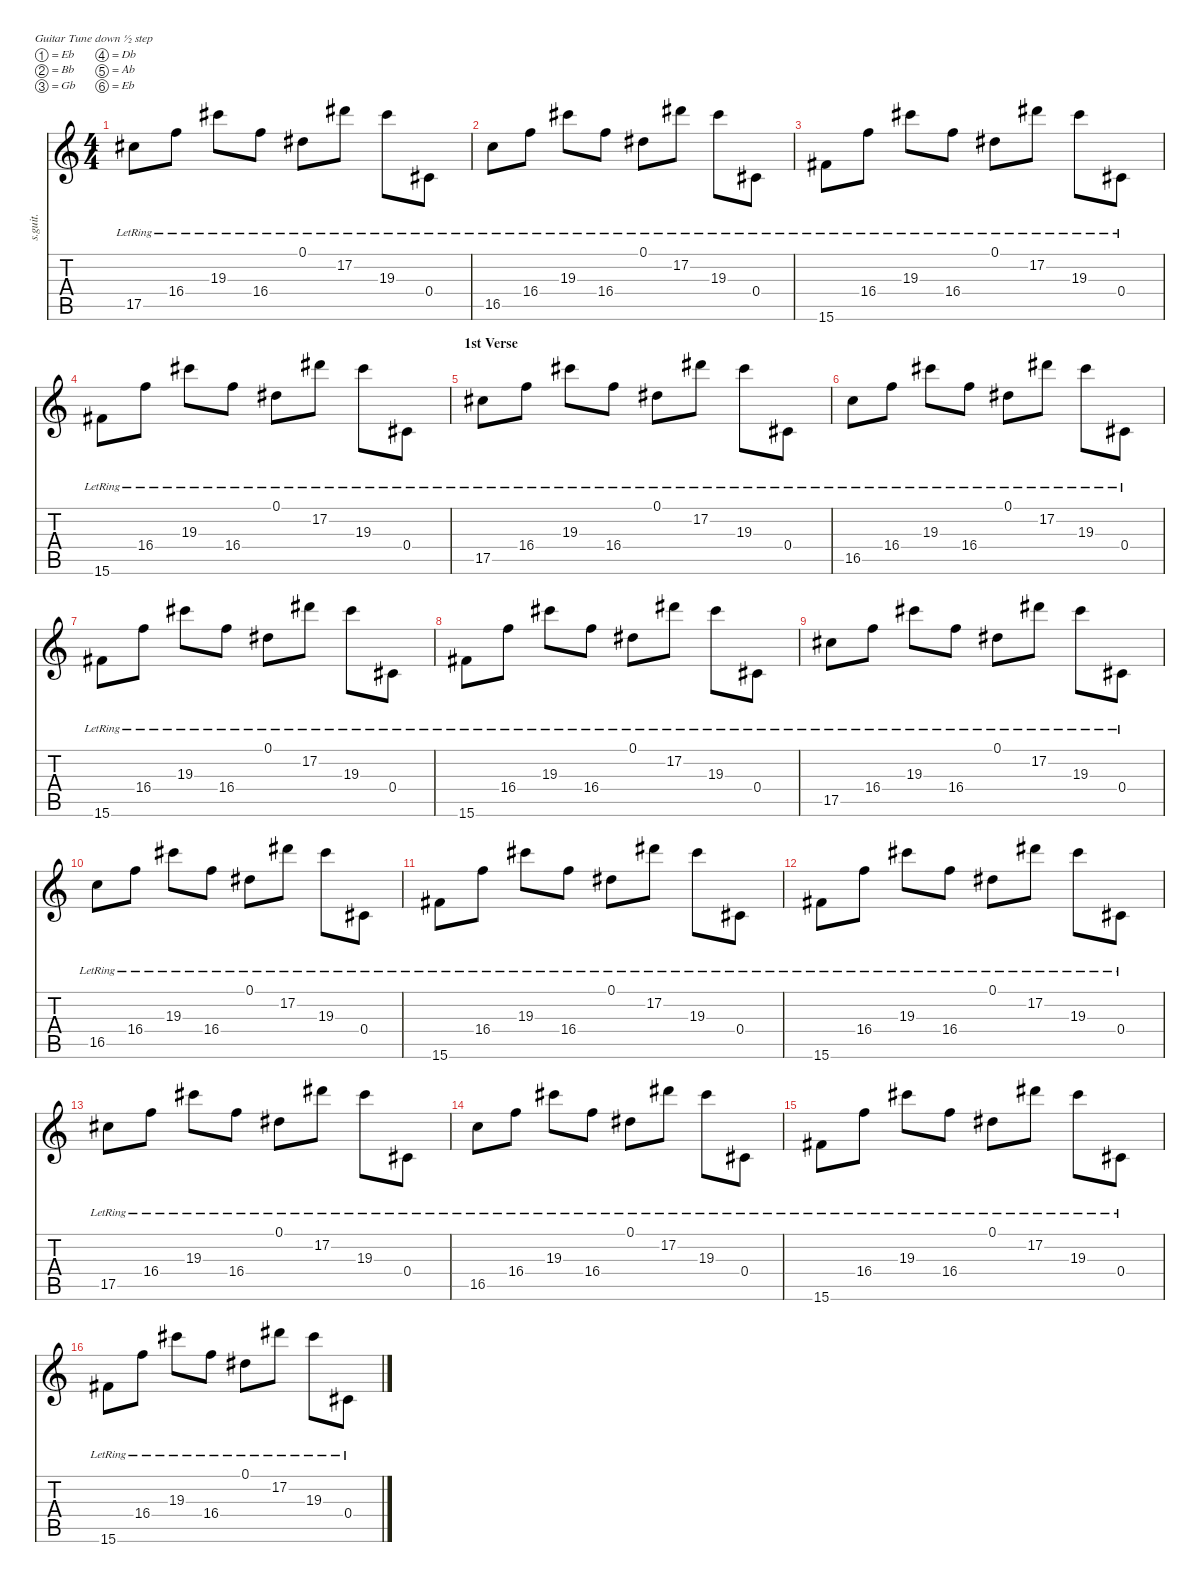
\defaultSystemsLayout 4
\hideDynamics
\bracketExtendMode nobrackets
\track ("Dave Keuning - Lead Guitar (Left)" "s.guit.") {instrument electricguitarjazz}
\staff {score tabs}
\tuning (Eb4 Bb3 Gb3 Db3 Ab2 Eb2)
\ts (4 4)
\beaming (8 2 2 2 2)
\tempo (148 hide)
\clef g2
\ks c
17.5{lr acc #}.8{lyrics (0 "") lyrics (1 "") lyrics (2 "") lyrics (3 "") lyrics (4 "") dy f instrument electricguitarjazz} 16.4{lr}.8{lyrics (0 "") lyrics (1 "") lyrics (2 "") lyrics (3 "") lyrics (4 "")} 19.3{lr acc #}.8{lyrics (0 "") lyrics (1 "") lyrics (2 "") lyrics (3 "") lyrics (4 "")} 16.4{lr}.8{lyrics (0 "") lyrics (1 "") lyrics (2 "") lyrics (3 "") lyrics (4 "")} 0.1{lr acc #}.8{lyrics (0 "") lyrics (1 "") lyrics (2 "") lyrics (3 "") lyrics (4 "")} 17.2{lr acc #}.8{lyrics (0 "") lyrics (1 "") lyrics (2 "") lyrics (3 "") lyrics (4 "")} 19.3{lr acc #}.8{lyrics (0 "") lyrics (1 "") lyrics (2 "") lyrics (3 "") lyrics (4 "")} 0.4{lr acc #}.8{lyrics (0 "") lyrics (1 "") lyrics (2 "") lyrics (3 "") lyrics (4 "")} |
16.5{lr}.8{lyrics (0 "") lyrics (1 "") lyrics (2 "") lyrics (3 "") lyrics (4 "")} 16.4{lr}.8{lyrics (0 "") lyrics (1 "") lyrics (2 "") lyrics (3 "") lyrics (4 "")} 19.3{lr acc #}.8{lyrics (0 "") lyrics (1 "") lyrics (2 "") lyrics (3 "") lyrics (4 "")} 16.4{lr}.8{lyrics (0 "") lyrics (1 "") lyrics (2 "") lyrics (3 "") lyrics (4 "")} 0.1{lr acc #}.8{lyrics (0 "") lyrics (1 "") lyrics (2 "") lyrics (3 "") lyrics (4 "")} 17.2{lr acc #}.8{lyrics (0 "") lyrics (1 "") lyrics (2 "") lyrics (3 "") lyrics (4 "")} 19.3{lr acc #}.8{lyrics (0 "") lyrics (1 "") lyrics (2 "") lyrics (3 "") lyrics (4 "")} 0.4{lr acc #}.8{lyrics (0 "") lyrics (1 "") lyrics (2 "") lyrics (3 "") lyrics (4 "")} |
15.6{lr acc #}.8{lyrics (0 "") lyrics (1 "") lyrics (2 "") lyrics (3 "") lyrics (4 "")} 16.4{lr}.8{lyrics (0 "") lyrics (1 "") lyrics (2 "") lyrics (3 "") lyrics (4 "")} 19.3{lr acc #}.8{lyrics (0 "") lyrics (1 "") lyrics (2 "") lyrics (3 "") lyrics (4 "")} 16.4{lr}.8{lyrics (0 "") lyrics (1 "") lyrics (2 "") lyrics (3 "") lyrics (4 "")} 0.1{lr acc #}.8{lyrics (0 "") lyrics (1 "") lyrics (2 "") lyrics (3 "") lyrics (4 "")} 17.2{lr acc #}.8{lyrics (0 "") lyrics (1 "") lyrics (2 "") lyrics (3 "") lyrics (4 "")} 19.3{lr acc #}.8{lyrics (0 "") lyrics (1 "") lyrics (2 "") lyrics (3 "") lyrics (4 "")} 0.4{lr acc #}.8{lyrics (0 "") lyrics (1 "") lyrics (2 "") lyrics (3 "") lyrics (4 "")} |
15.6{lr acc #}.8{lyrics (0 "") lyrics (1 "") lyrics (2 "") lyrics (3 "") lyrics (4 "")} 16.4{lr}.8{lyrics (0 "") lyrics (1 "") lyrics (2 "") lyrics (3 "") lyrics (4 "")} 19.3{lr acc #}.8{lyrics (0 "") lyrics (1 "") lyrics (2 "") lyrics (3 "") lyrics (4 "")} 16.4{lr}.8{lyrics (0 "") lyrics (1 "") lyrics (2 "") lyrics (3 "") lyrics (4 "")} 0.1{lr acc #}.8{lyrics (0 "") lyrics (1 "") lyrics (2 "") lyrics (3 "") lyrics (4 "")} 17.2{lr acc #}.8{lyrics (0 "") lyrics (1 "") lyrics (2 "") lyrics (3 "") lyrics (4 "")} 19.3{lr acc #}.8{lyrics (0 "") lyrics (1 "") lyrics (2 "") lyrics (3 "") lyrics (4 "")} 0.4{lr acc #}.8{lyrics (0 "") lyrics (1 "") lyrics (2 "") lyrics (3 "") lyrics (4 "")} |
\section ("" "1st Verse")
17.5{lr acc #}.8{lyrics (0 "") lyrics (1 "") lyrics (2 "") lyrics (3 "") lyrics (4 "")} 16.4{lr}.8{lyrics (0 "") lyrics (1 "") lyrics (2 "") lyrics (3 "") lyrics (4 "")} 19.3{lr acc #}.8{lyrics (0 "") lyrics (1 "") lyrics (2 "") lyrics (3 "") lyrics (4 "")} 16.4{lr}.8{lyrics (0 "") lyrics (1 "") lyrics (2 "") lyrics (3 "") lyrics (4 "")} 0.1{lr acc #}.8{lyrics (0 "") lyrics (1 "") lyrics (2 "") lyrics (3 "") lyrics (4 "")} 17.2{lr acc #}.8{lyrics (0 "") lyrics (1 "") lyrics (2 "") lyrics (3 "") lyrics (4 "")} 19.3{lr acc #}.8{lyrics (0 "") lyrics (1 "") lyrics (2 "") lyrics (3 "") lyrics (4 "")} 0.4{lr acc #}.8{lyrics (0 "") lyrics (1 "") lyrics (2 "") lyrics (3 "") lyrics (4 "")} |
16.5{lr}.8{lyrics (0 "") lyrics (1 "") lyrics (2 "") lyrics (3 "") lyrics (4 "")} 16.4{lr}.8{lyrics (0 "") lyrics (1 "") lyrics (2 "") lyrics (3 "") lyrics (4 "")} 19.3{lr acc #}.8{lyrics (0 "") lyrics (1 "") lyrics (2 "") lyrics (3 "") lyrics (4 "")} 16.4{lr}.8{lyrics (0 "") lyrics (1 "") lyrics (2 "") lyrics (3 "") lyrics (4 "")} 0.1{lr acc #}.8{lyrics (0 "") lyrics (1 "") lyrics (2 "") lyrics (3 "") lyrics (4 "")} 17.2{lr acc #}.8{lyrics (0 "") lyrics (1 "") lyrics (2 "") lyrics (3 "") lyrics (4 "")} 19.3{lr acc #}.8{lyrics (0 "") lyrics (1 "") lyrics (2 "") lyrics (3 "") lyrics (4 "")} 0.4{lr acc #}.8{lyrics (0 "") lyrics (1 "") lyrics (2 "") lyrics (3 "") lyrics (4 "")} |
15.6{lr acc #}.8{lyrics (0 "") lyrics (1 "") lyrics (2 "") lyrics (3 "") lyrics (4 "")} 16.4{lr}.8{lyrics (0 "") lyrics (1 "") lyrics (2 "") lyrics (3 "") lyrics (4 "")} 19.3{lr acc #}.8{lyrics (0 "") lyrics (1 "") lyrics (2 "") lyrics (3 "") lyrics (4 "")} 16.4{lr}.8{lyrics (0 "") lyrics (1 "") lyrics (2 "") lyrics (3 "") lyrics (4 "")} 0.1{lr acc #}.8{lyrics (0 "") lyrics (1 "") lyrics (2 "") lyrics (3 "") lyrics (4 "")} 17.2{lr acc #}.8{lyrics (0 "") lyrics (1 "") lyrics (2 "") lyrics (3 "") lyrics (4 "")} 19.3{lr acc #}.8{lyrics (0 "") lyrics (1 "") lyrics (2 "") lyrics (3 "") lyrics (4 "")} 0.4{lr acc #}.8{lyrics (0 "") lyrics (1 "") lyrics (2 "") lyrics (3 "") lyrics (4 "")} |
15.6{lr acc #}.8{lyrics (0 "") lyrics (1 "") lyrics (2 "") lyrics (3 "") lyrics (4 "")} 16.4{lr}.8{lyrics (0 "") lyrics (1 "") lyrics (2 "") lyrics (3 "") lyrics (4 "")} 19.3{lr acc #}.8{lyrics (0 "") lyrics (1 "") lyrics (2 "") lyrics (3 "") lyrics (4 "")} 16.4{lr}.8{lyrics (0 "") lyrics (1 "") lyrics (2 "") lyrics (3 "") lyrics (4 "")} 0.1{lr acc #}.8{lyrics (0 "") lyrics (1 "") lyrics (2 "") lyrics (3 "") lyrics (4 "")} 17.2{lr acc #}.8{lyrics (0 "") lyrics (1 "") lyrics (2 "") lyrics (3 "") lyrics (4 "")} 19.3{lr acc #}.8{lyrics (0 "") lyrics (1 "") lyrics (2 "") lyrics (3 "") lyrics (4 "")} 0.4{lr acc #}.8{lyrics (0 "") lyrics (1 "") lyrics (2 "") lyrics (3 "") lyrics (4 "")} |
17.5{lr acc #}.8{lyrics (0 "") lyrics (1 "") lyrics (2 "") lyrics (3 "") lyrics (4 "")} 16.4{lr}.8{lyrics (0 "") lyrics (1 "") lyrics (2 "") lyrics (3 "") lyrics (4 "")} 19.3{lr acc #}.8{lyrics (0 "") lyrics (1 "") lyrics (2 "") lyrics (3 "") lyrics (4 "")} 16.4{lr}.8{lyrics (0 "") lyrics (1 "") lyrics (2 "") lyrics (3 "") lyrics (4 "")} 0.1{lr acc #}.8{lyrics (0 "") lyrics (1 "") lyrics (2 "") lyrics (3 "") lyrics (4 "")} 17.2{lr acc #}.8{lyrics (0 "") lyrics (1 "") lyrics (2 "") lyrics (3 "") lyrics (4 "")} 19.3{lr acc #}.8{lyrics (0 "") lyrics (1 "") lyrics (2 "") lyrics (3 "") lyrics (4 "")} 0.4{lr acc #}.8{lyrics (0 "") lyrics (1 "") lyrics (2 "") lyrics (3 "") lyrics (4 "")} |
16.5{lr}.8{lyrics (0 "") lyrics (1 "") lyrics (2 "") lyrics (3 "") lyrics (4 "")} 16.4{lr}.8{lyrics (0 "") lyrics (1 "") lyrics (2 "") lyrics (3 "") lyrics (4 "")} 19.3{lr acc #}.8{lyrics (0 "") lyrics (1 "") lyrics (2 "") lyrics (3 "") lyrics (4 "")} 16.4{lr}.8{lyrics (0 "") lyrics (1 "") lyrics (2 "") lyrics (3 "") lyrics (4 "")} 0.1{lr acc #}.8{lyrics (0 "") lyrics (1 "") lyrics (2 "") lyrics (3 "") lyrics (4 "")} 17.2{lr acc #}.8{lyrics (0 "") lyrics (1 "") lyrics (2 "") lyrics (3 "") lyrics (4 "")} 19.3{lr acc #}.8{lyrics (0 "") lyrics (1 "") lyrics (2 "") lyrics (3 "") lyrics (4 "")} 0.4{lr acc #}.8{lyrics (0 "") lyrics (1 "") lyrics (2 "") lyrics (3 "") lyrics (4 "")} |
15.6{lr acc #}.8{lyrics (0 "") lyrics (1 "") lyrics (2 "") lyrics (3 "") lyrics (4 "")} 16.4{lr}.8{lyrics (0 "") lyrics (1 "") lyrics (2 "") lyrics (3 "") lyrics (4 "")} 19.3{lr acc #}.8{lyrics (0 "") lyrics (1 "") lyrics (2 "") lyrics (3 "") lyrics (4 "")} 16.4{lr}.8{lyrics (0 "") lyrics (1 "") lyrics (2 "") lyrics (3 "") lyrics (4 "")} 0.1{lr acc #}.8{lyrics (0 "") lyrics (1 "") lyrics (2 "") lyrics (3 "") lyrics (4 "")} 17.2{lr acc #}.8{lyrics (0 "") lyrics (1 "") lyrics (2 "") lyrics (3 "") lyrics (4 "")} 19.3{lr acc #}.8{lyrics (0 "") lyrics (1 "") lyrics (2 "") lyrics (3 "") lyrics (4 "")} 0.4{lr acc #}.8{lyrics (0 "") lyrics (1 "") lyrics (2 "") lyrics (3 "") lyrics (4 "")} |
15.6{lr acc #}.8{lyrics (0 "") lyrics (1 "") lyrics (2 "") lyrics (3 "") lyrics (4 "")} 16.4{lr}.8{lyrics (0 "") lyrics (1 "") lyrics (2 "") lyrics (3 "") lyrics (4 "")} 19.3{lr acc #}.8{lyrics (0 "") lyrics (1 "") lyrics (2 "") lyrics (3 "") lyrics (4 "")} 16.4{lr}.8{lyrics (0 "") lyrics (1 "") lyrics (2 "") lyrics (3 "") lyrics (4 "")} 0.1{lr acc #}.8{lyrics (0 "") lyrics (1 "") lyrics (2 "") lyrics (3 "") lyrics (4 "")} 17.2{lr acc #}.8{lyrics (0 "") lyrics (1 "") lyrics (2 "") lyrics (3 "") lyrics (4 "")} 19.3{lr acc #}.8{lyrics (0 "") lyrics (1 "") lyrics (2 "") lyrics (3 "") lyrics (4 "")} 0.4{lr acc #}.8{lyrics (0 "") lyrics (1 "") lyrics (2 "") lyrics (3 "") lyrics (4 "")} |
17.5{lr acc #}.8{lyrics (0 "") lyrics (1 "") lyrics (2 "") lyrics (3 "") lyrics (4 "")} 16.4{lr}.8{lyrics (0 "") lyrics (1 "") lyrics (2 "") lyrics (3 "") lyrics (4 "")} 19.3{lr acc #}.8{lyrics (0 "") lyrics (1 "") lyrics (2 "") lyrics (3 "") lyrics (4 "")} 16.4{lr}.8{lyrics (0 "") lyrics (1 "") lyrics (2 "") lyrics (3 "") lyrics (4 "")} 0.1{lr acc #}.8{lyrics (0 "") lyrics (1 "") lyrics (2 "") lyrics (3 "") lyrics (4 "")} 17.2{lr acc #}.8{lyrics (0 "") lyrics (1 "") lyrics (2 "") lyrics (3 "") lyrics (4 "")} 19.3{lr acc #}.8{lyrics (0 "") lyrics (1 "") lyrics (2 "") lyrics (3 "") lyrics (4 "")} 0.4{lr acc #}.8{lyrics (0 "") lyrics (1 "") lyrics (2 "") lyrics (3 "") lyrics (4 "")} |
16.5{lr}.8{lyrics (0 "") lyrics (1 "") lyrics (2 "") lyrics (3 "") lyrics (4 "")} 16.4{lr}.8{lyrics (0 "") lyrics (1 "") lyrics (2 "") lyrics (3 "") lyrics (4 "")} 19.3{lr acc #}.8{lyrics (0 "") lyrics (1 "") lyrics (2 "") lyrics (3 "") lyrics (4 "")} 16.4{lr}.8{lyrics (0 "") lyrics (1 "") lyrics (2 "") lyrics (3 "") lyrics (4 "")} 0.1{lr acc #}.8{lyrics (0 "") lyrics (1 "") lyrics (2 "") lyrics (3 "") lyrics (4 "")} 17.2{lr acc #}.8{lyrics (0 "") lyrics (1 "") lyrics (2 "") lyrics (3 "") lyrics (4 "")} 19.3{lr acc #}.8{lyrics (0 "") lyrics (1 "") lyrics (2 "") lyrics (3 "") lyrics (4 "")} 0.4{lr acc #}.8{lyrics (0 "") lyrics (1 "") lyrics (2 "") lyrics (3 "") lyrics (4 "")} |
15.6{lr acc #}.8{lyrics (0 "") lyrics (1 "") lyrics (2 "") lyrics (3 "") lyrics (4 "")} 16.4{lr}.8{lyrics (0 "") lyrics (1 "") lyrics (2 "") lyrics (3 "") lyrics (4 "")} 19.3{lr acc #}.8{lyrics (0 "") lyrics (1 "") lyrics (2 "") lyrics (3 "") lyrics (4 "")} 16.4{lr}.8{lyrics (0 "") lyrics (1 "") lyrics (2 "") lyrics (3 "") lyrics (4 "")} 0.1{lr acc #}.8{lyrics (0 "") lyrics (1 "") lyrics (2 "") lyrics (3 "") lyrics (4 "")} 17.2{lr acc #}.8{lyrics (0 "") lyrics (1 "") lyrics (2 "") lyrics (3 "") lyrics (4 "")} 19.3{lr acc #}.8{lyrics (0 "") lyrics (1 "") lyrics (2 "") lyrics (3 "") lyrics (4 "")} 0.4{lr acc #}.8{lyrics (0 "") lyrics (1 "") lyrics (2 "") lyrics (3 "") lyrics (4 "")} |
15.6{lr acc #}.8{lyrics (0 "") lyrics (1 "") lyrics (2 "") lyrics (3 "") lyrics (4 "")} 16.4{lr}.8{lyrics (0 "") lyrics (1 "") lyrics (2 "") lyrics (3 "") lyrics (4 "")} 19.3{lr acc #}.8{lyrics (0 "") lyrics (1 "") lyrics (2 "") lyrics (3 "") lyrics (4 "")} 16.4{lr}.8{lyrics (0 "") lyrics (1 "") lyrics (2 "") lyrics (3 "") lyrics (4 "")} 0.1{lr acc #}.8{lyrics (0 "") lyrics (1 "") lyrics (2 "") lyrics (3 "") lyrics (4 "")} 17.2{lr acc #}.8{lyrics (0 "") lyrics (1 "") lyrics (2 "") lyrics (3 "") lyrics (4 "")} 19.3{lr acc #}.8{lyrics (0 "") lyrics (1 "") lyrics (2 "") lyrics (3 "") lyrics (4 "")} 0.4{lr acc #}.8{lyrics (0 "") lyrics (1 "") lyrics (2 "") lyrics (3 "") lyrics (4 "")}
